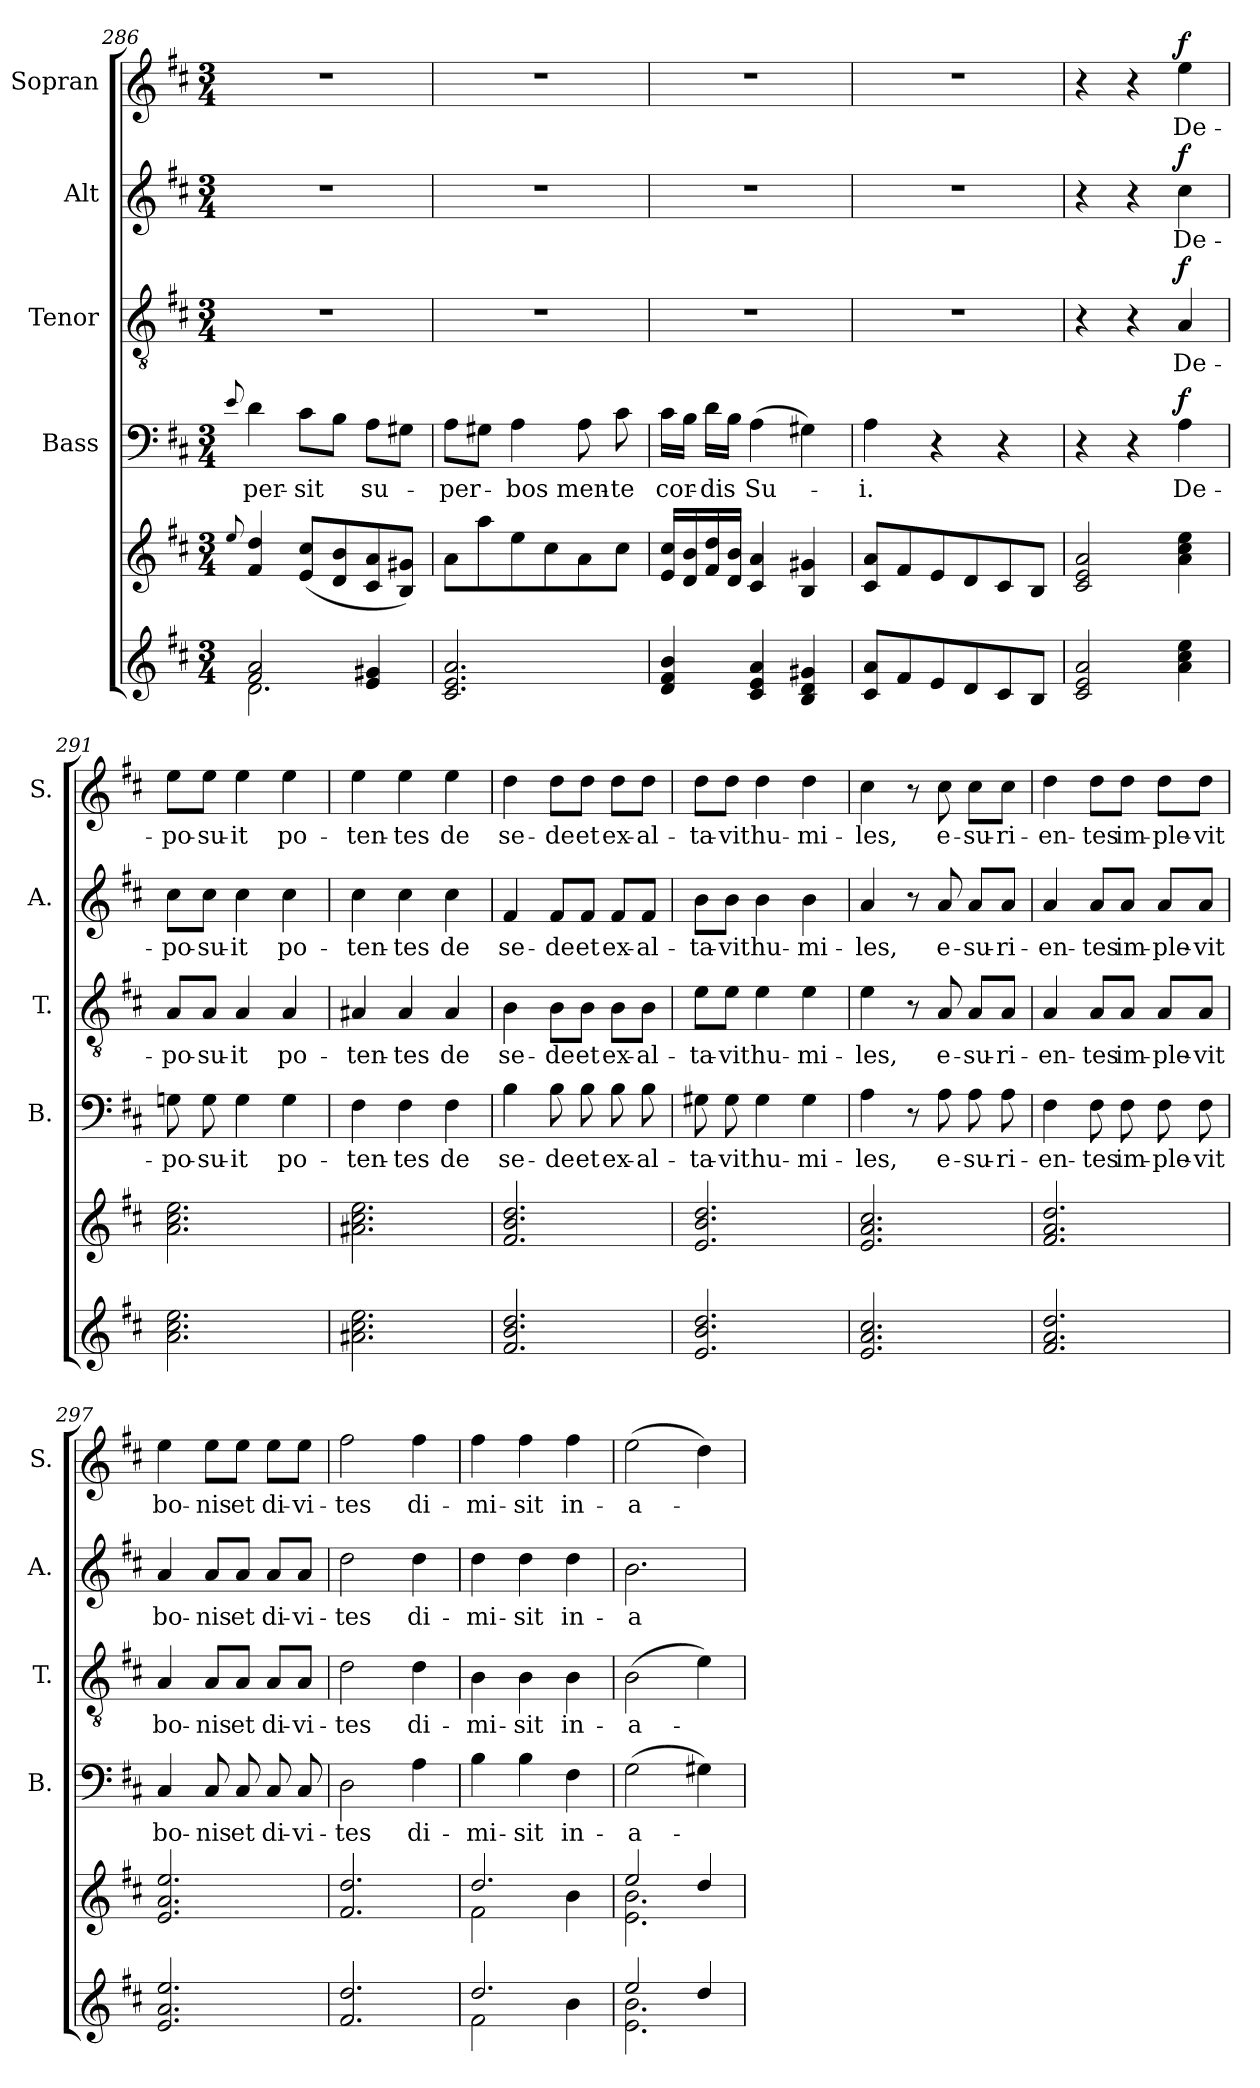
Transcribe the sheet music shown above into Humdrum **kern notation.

**kern	**kern	**kern	**text	**dynam	**kern	**text	**dynam	**kern	**text	**dynam	**kern	**text	**dynam
*part6	*part5	*part4	*part4	*part4	*part3	*part3	*part3	*part2	*part2	*part2	*part1	*part1	*part1
*staff6	*staff5	*staff4	*staff4	*staff4	*staff3	*staff3	*staff3	*staff2	*staff2	*staff2	*staff1	*staff1	*staff1
*	*	*I"Bass	*	*	*I"Tenor	*	*	*I"Alt	*	*	*I"Sopran	*	*
*	*	*I'B.	*	*	*I'T.	*	*	*I'A.	*	*	*I'S.	*	*
!!LO:LB:g=z
*clefG2	*clefG2	*clefF4	*	*	*clefGv2	*	*	*clefG2	*	*	*clefG2	*	*
*k[f#c#]	*k[f#c#]	*k[f#c#]	*	*	*k[f#c#]	*	*	*k[f#c#]	*	*	*k[f#c#]	*	*
*D:	*D:	*D:	*	*	*D:	*	*	*D:	*	*	*D:	*	*
*M3/4	*M3/4	*M3/4	*	*	*M3/4	*	*	*M3/4	*	*	*M3/4	*	*
=286	=286	=286	=286	=286	=286	=286	=286	=286	=286	=286	=286	=286	=286
.	8qqee/	8qqe/	.	.	.	.	.	.	.	.	.	.	.
*^	*	*	*	*	*	*	*	*	*	*	*	*	*
!	!	!	!	!LO:LY:b	!	!	!	!	!	!	!	!	!	!
2f#/ 2a/	2.d\	4f#/ 4dd/	4d\	-per-	.	2.r	.	.	2.r	.	.	2.r	.	.
!	!	!	!	!LO:LY:b	!	!	!	!	!	!	!	!	!	!
.	.	(<8e/ 8cc#/L	8c#\L	-sit	.	.	.	.	.	.	.	.	.	.
.	.	8d/ 8b/	8B\J	.	.	.	.	.	.	.	.	.	.	.
!	!	!	!	!LO:LY:b	!	!	!	!	!	!	!	!	!	!
4e/ 4g#X/	.	8c#/ 8a/	8A\L	su-	.	.	.	.	.	.	.	.	.	.
.	.	8B/ 8g#X/J)	8G#X\J	.	.	.	.	.	.	.	.	.	.	.
*v	*v	*	*	*	*	*	*	*	*	*	*	*	*	*
=287	=287	=287	=287	=287	=287	=287	=287	=287	=287	=287	=287	=287	=287
!	!	!	!LO:LY:b	!	!	!	!	!	!	!	!	!	!
2.c#/ 2.e/ 2.a/	8a\L	8A\L	-per-	.	2.r	.	.	2.r	.	.	2.r	.	.
.	8aa\	8G#X\J	.	.	.	.	.	.	.	.	.	.	.
!	!	!	!LO:LY:b	!	!	!	!	!	!	!	!	!	!
.	8ee\	4A\	-bos	.	.	.	.	.	.	.	.	.	.
.	8cc#\	.	.	.	.	.	.	.	.	.	.	.	.
!	!	!	!LO:LY:b	!	!	!	!	!	!	!	!	!	!
.	8a\	8A\	men-	.	.	.	.	.	.	.	.	.	.
!	!	!	!LO:LY:b	!	!	!	!	!	!	!	!	!	!
.	8cc#\J	8c#\	-te	.	.	.	.	.	.	.	.	.	.
=288	=288	=288	=288	=288	=288	=288	=288	=288	=288	=288	=288	=288	=288
!	!	!	!LO:LY:b	!	!	!	!	!	!	!	!	!	!
4d/ 4f#/ 4b/	16e/ 16cc#/LL	16c#\LL	cor-	.	2.r	.	.	2.r	.	.	2.r	.	.
.	16d/ 16b/	16B\JJ	.	.	.	.	.	.	.	.	.	.	.
!	!	!	!LO:LY:b	!	!	!	!	!	!	!	!	!	!
.	16f#/ 16dd/	16d\LL	-dis	.	.	.	.	.	.	.	.	.	.
.	16d/ 16b/JJ	16B\JJ	.	.	.	.	.	.	.	.	.	.	.
!	!	!	!LO:LY:b	!	!	!	!	!	!	!	!	!	!
4c#/ 4e/ 4a/	4c#/ 4a/	(>4A\	Su-	.	.	.	.	.	.	.	.	.	.
4B/ 4d/ 4g#X/	4B/ 4g#X/	4G#X\)	.	.	.	.	.	.	.	.	.	.	.
=289	=289	=289	=289	=289	=289	=289	=289	=289	=289	=289	=289	=289	=289
!	!	!	!LO:LY:b	!	!	!	!	!	!	!	!	!	!
8c#/ 8a/L	8c#/ 8a/L	4A\	-i.	.	2.r	.	.	2.r	.	.	2.r	.	.
8f#/	8f#/	.	.	.	.	.	.	.	.	.	.	.	.
8e/	8e/	4r	.	.	.	.	.	.	.	.	.	.	.
8d/	8d/	.	.	.	.	.	.	.	.	.	.	.	.
8c#/	8c#/	4r	.	.	.	.	.	.	.	.	.	.	.
8B/J	8B/J	.	.	.	.	.	.	.	.	.	.	.	.
=290	=290	=290	=290	=290	=290	=290	=290	=290	=290	=290	=290	=290	=290
2c#/ 2e/ 2a/	2c#/ 2e/ 2a/	4r	.	.	4r	.	.	4r	.	.	4r	.	.
.	.	4r	.	.	4r	.	.	4r	.	.	4r	.	.
!	!	!	!LO:LY:b	!LO:DY:a	!	!LO:LY:b	!LO:DY:a	!	!LO:LY:b	!LO:DY:a	!	!LO:LY:b	!LO:DY:a
4a\ 4cc#\ 4ee\	4a\ 4cc#\ 4ee\	4A\	De-	f	4A/	De-	f	4cc#\	De-	f	4ee\	De-	f
!!LO:PB:g=z
=291	=291	=291	=291	=291	=291	=291	=291	=291	=291	=291	=291	=291	=291
!	!	!	!LO:LY:b	!	!	!LO:LY:b	!	!	!LO:LY:b	!	!	!LO:LY:b	!
2.a\ 2.cc#\ 2.ee\	2.a\ 2.cc#\ 2.ee\	8Gn\	-po-	.	8A/L	-po-	.	8cc#\L	-po-	.	8ee\L	-po-	.
!	!	!	!LO:LY:b	!	!	!LO:LY:b	!	!	!LO:LY:b	!	!	!LO:LY:b	!
.	.	8G\	-su-	.	8A/J	-su-	.	8cc#\J	-su-	.	8ee\J	-su-	.
!	!	!	!LO:LY:b	!	!	!LO:LY:b	!	!	!LO:LY:b	!	!	!LO:LY:b	!
.	.	4G\	-it	.	4A/	-it	.	4cc#\	-it	.	4ee\	-it	.
!	!	!	!LO:LY:b	!	!	!LO:LY:b	!	!	!LO:LY:b	!	!	!LO:LY:b	!
.	.	4G\	po-	.	4A/	po-	.	4cc#\	po-	.	4ee\	po-	.
=292	=292	=292	=292	=292	=292	=292	=292	=292	=292	=292	=292	=292	=292
!	!	!	!LO:LY:b	!	!	!LO:LY:b	!	!	!LO:LY:b	!	!	!LO:LY:b	!
2.a#X\ 2.cc#\ 2.ee\	2.a#X\ 2.cc#\ 2.ee\	4F#\	-ten-	.	4A#X/	-ten-	.	4cc#\	-ten-	.	4ee\	-ten-	.
!	!	!	!LO:LY:b	!	!	!LO:LY:b	!	!	!LO:LY:b	!	!	!LO:LY:b	!
.	.	4F#\	-tes	.	4A#/	-tes	.	4cc#\	-tes	.	4ee\	-tes	.
!	!	!	!LO:LY:b	!	!	!LO:LY:b	!	!	!LO:LY:b	!	!	!LO:LY:b	!
.	.	4F#\	de	.	4A#/	de	.	4cc#\	de	.	4ee\	de	.
=293	=293	=293	=293	=293	=293	=293	=293	=293	=293	=293	=293	=293	=293
!	!	!	!LO:LY:b	!	!	!LO:LY:b	!	!	!LO:LY:b	!	!	!LO:LY:b	!
2.f#/ 2.b/ 2.dd/	2.f#/ 2.b/ 2.dd/	4B\	se-	.	4B\	se-	.	4f#/	se-	.	4dd\	se-	.
!	!	!	!LO:LY:b	!	!	!LO:LY:b	!	!	!LO:LY:b	!	!	!LO:LY:b	!
.	.	8B\	-de	.	8B\L	-de	.	8f#/L	-de	.	8dd\L	-de	.
!	!	!	!LO:LY:b	!	!	!LO:LY:b	!	!	!LO:LY:b	!	!	!LO:LY:b	!
.	.	8B\	et	.	8B\J	et	.	8f#/J	et	.	8dd\J	et	.
!	!	!	!LO:LY:b	!	!	!LO:LY:b	!	!	!LO:LY:b	!	!	!LO:LY:b	!
.	.	8B\	ex-	.	8B\L	ex-	.	8f#/L	ex-	.	8dd\L	ex-	.
!	!	!	!LO:LY:b	!	!	!LO:LY:b	!	!	!LO:LY:b	!	!	!LO:LY:b	!
.	.	8B\	-al-	.	8B\J	-al-	.	8f#/J	-al-	.	8dd\J	-al-	.
=294	=294	=294	=294	=294	=294	=294	=294	=294	=294	=294	=294	=294	=294
!	!	!	!LO:LY:b	!	!	!LO:LY:b	!	!	!LO:LY:b	!	!	!LO:LY:b	!
2.e/ 2.b/ 2.dd/	2.e/ 2.b/ 2.dd/	8G#X\	-ta-	.	8e\L	-ta-	.	8b\L	-ta-	.	8dd\L	-ta-	.
!	!	!	!LO:LY:b	!	!	!LO:LY:b	!	!	!LO:LY:b	!	!	!LO:LY:b	!
.	.	8G#\	-vit	.	8e\J	-vit	.	8b\J	-vit	.	8dd\J	-vit	.
!	!	!	!LO:LY:b	!	!	!LO:LY:b	!	!	!LO:LY:b	!	!	!LO:LY:b	!
.	.	4G#\	hu-	.	4e\	hu-	.	4b\	hu-	.	4dd\	hu-	.
!	!	!	!LO:LY:b	!	!	!LO:LY:b	!	!	!LO:LY:b	!	!	!LO:LY:b	!
.	.	4G#\	-mi-	.	4e\	-mi-	.	4b\	-mi-	.	4dd\	-mi-	.
=295	=295	=295	=295	=295	=295	=295	=295	=295	=295	=295	=295	=295	=295
!	!	!	!LO:LY:b	!	!	!LO:LY:b	!	!	!LO:LY:b	!	!	!LO:LY:b	!
2.e/ 2.a/ 2.cc#/	2.e/ 2.a/ 2.cc#/	4A\	-les,	.	4e\	-les,	.	4a/	-les,	.	4cc#\	-les,	.
.	.	8r	.	.	8r	.	.	8r	.	.	8r	.	.
!	!	!	!LO:LY:b	!	!	!LO:LY:b	!	!	!LO:LY:b	!	!	!LO:LY:b	!
.	.	8A\	e-	.	8A/	e-	.	8a/	e-	.	8cc#\	e-	.
!	!	!	!LO:LY:b	!	!	!LO:LY:b	!	!	!LO:LY:b	!	!	!LO:LY:b	!
.	.	8A\	-su-	.	8A/L	-su-	.	8a/L	-su-	.	8cc#\L	-su-	.
!	!	!	!LO:LY:b	!	!	!LO:LY:b	!	!	!LO:LY:b	!	!	!LO:LY:b	!
.	.	8A\	-ri-	.	8A/J	-ri-	.	8a/J	-ri-	.	8cc#\J	-ri-	.
!!LO:LB:g=z
=296	=296	=296	=296	=296	=296	=296	=296	=296	=296	=296	=296	=296	=296
!	!	!	!LO:LY:b	!	!	!LO:LY:b	!	!	!LO:LY:b	!	!	!LO:LY:b	!
2.f#/ 2.a/ 2.dd/	2.f#/ 2.a/ 2.dd/	4F#\	-en-	.	4A/	-en-	.	4a/	-en-	.	4dd\	-en-	.
!	!	!	!LO:LY:b	!	!	!LO:LY:b	!	!	!LO:LY:b	!	!	!LO:LY:b	!
.	.	8F#\	-tes	.	8A/L	-tes	.	8a/L	-tes	.	8dd\L	-tes	.
!	!	!	!LO:LY:b	!	!	!LO:LY:b	!	!	!LO:LY:b	!	!	!LO:LY:b	!
.	.	8F#\	im-	.	8A/J	im-	.	8a/J	im-	.	8dd\J	im-	.
!	!	!	!LO:LY:b	!	!	!LO:LY:b	!	!	!LO:LY:b	!	!	!LO:LY:b	!
.	.	8F#\	-ple-	.	8A/L	-ple-	.	8a/L	-ple-	.	8dd\L	-ple-	.
!	!	!	!LO:LY:b	!	!	!LO:LY:b	!	!	!LO:LY:b	!	!	!LO:LY:b	!
.	.	8F#\	-vit	.	8A/J	-vit	.	8a/J	-vit	.	8dd\J	-vit	.
=297	=297	=297	=297	=297	=297	=297	=297	=297	=297	=297	=297	=297	=297
!	!	!	!LO:LY:b	!	!	!LO:LY:b	!	!	!LO:LY:b	!	!	!LO:LY:b	!
2.e/ 2.a/ 2.ee/	2.e/ 2.a/ 2.ee/	4C#/	bo-	.	4A/	bo-	.	4a/	bo-	.	4ee\	bo-	.
!	!	!	!LO:LY:b	!	!	!LO:LY:b	!	!	!LO:LY:b	!	!	!LO:LY:b	!
.	.	8C#/	-nis	.	8A/L	-nis	.	8a/L	-nis	.	8ee\L	-nis	.
!	!	!	!LO:LY:b	!	!	!LO:LY:b	!	!	!LO:LY:b	!	!	!LO:LY:b	!
.	.	8C#/	et	.	8A/J	et	.	8a/J	et	.	8ee\J	et	.
!	!	!	!LO:LY:b	!	!	!LO:LY:b	!	!	!LO:LY:b	!	!	!LO:LY:b	!
.	.	8C#/	di-	.	8A/L	di-	.	8a/L	di-	.	8ee\L	di-	.
!	!	!	!LO:LY:b	!	!	!LO:LY:b	!	!	!LO:LY:b	!	!	!LO:LY:b	!
.	.	8C#/	-vi-	.	8A/J	-vi-	.	8a/J	-vi-	.	8ee\J	-vi-	.
=298	=298	=298	=298	=298	=298	=298	=298	=298	=298	=298	=298	=298	=298
!	!	!	!LO:LY:b	!	!	!LO:LY:b	!	!	!LO:LY:b	!	!	!LO:LY:b	!
2.f#/ 2.dd/	2.f#/ 2.dd/	2D\	-tes	.	2d\	-tes	.	2dd\	-tes	.	2ff#\	-tes	.
!	!	!	!LO:LY:b	!	!	!LO:LY:b	!	!	!LO:LY:b	!	!	!LO:LY:b	!
.	.	4A\	di-	.	4d\	di-	.	4dd\	di-	.	4ff#\	di-	.
=299	=299	=299	=299	=299	=299	=299	=299	=299	=299	=299	=299	=299	=299
*^	*^	*	*	*	*	*	*	*	*	*	*	*	*
!	!	!	!	!	!LO:LY:b	!	!	!LO:LY:b	!	!	!LO:LY:b	!	!	!LO:LY:b	!
2.dd/	2f#\	2.dd/	2f#\	4B\	-mi-	.	4B\	-mi-	.	4dd\	-mi-	.	4ff#\	-mi-	.
!	!	!	!	!	!LO:LY:b	!	!	!LO:LY:b	!	!	!LO:LY:b	!	!	!LO:LY:b	!
.	.	.	.	4B\	-sit	.	4B\	-sit	.	4dd\	-sit	.	4ff#\	-sit	.
!	!	!	!	!	!LO:LY:b	!	!	!LO:LY:b	!	!	!LO:LY:b	!	!	!LO:LY:b	!
.	4b\	.	4b\	4F#\	in-	.	4B\	in-	.	4dd\	in-	.	4ff#\	in-	.
=300	=300	=300	=300	=300	=300	=300	=300	=300	=300	=300	=300	=300	=300	=300	=300
!	!	!	!	!	!LO:LY:b	!	!	!LO:LY:b	!	!	!LO:LY:b	!	!	!LO:LY:b	!
2ee/	2.e\ 2.b\	2ee/	2.e\ 2.b\	(>2G\	-a-	.	(>2B\	-a-	.	2.b\	-a-	.	(>2ee\	-a-	.
4dd/	.	4dd/	.	4G#X\)	.	.	4e\)	.	.	.	.	.	4dd\)	.	.
*v	*v	*	*	*	*	*	*	*	*	*	*	*	*	*	*
*	*v	*v	*	*	*	*	*	*	*	*	*	*	*	*
=	=	=	=	=	=	=	=	=	=	=	=	=	=
*-	*-	*-	*-	*-	*-	*-	*-	*-	*-	*-	*-	*-	*-
